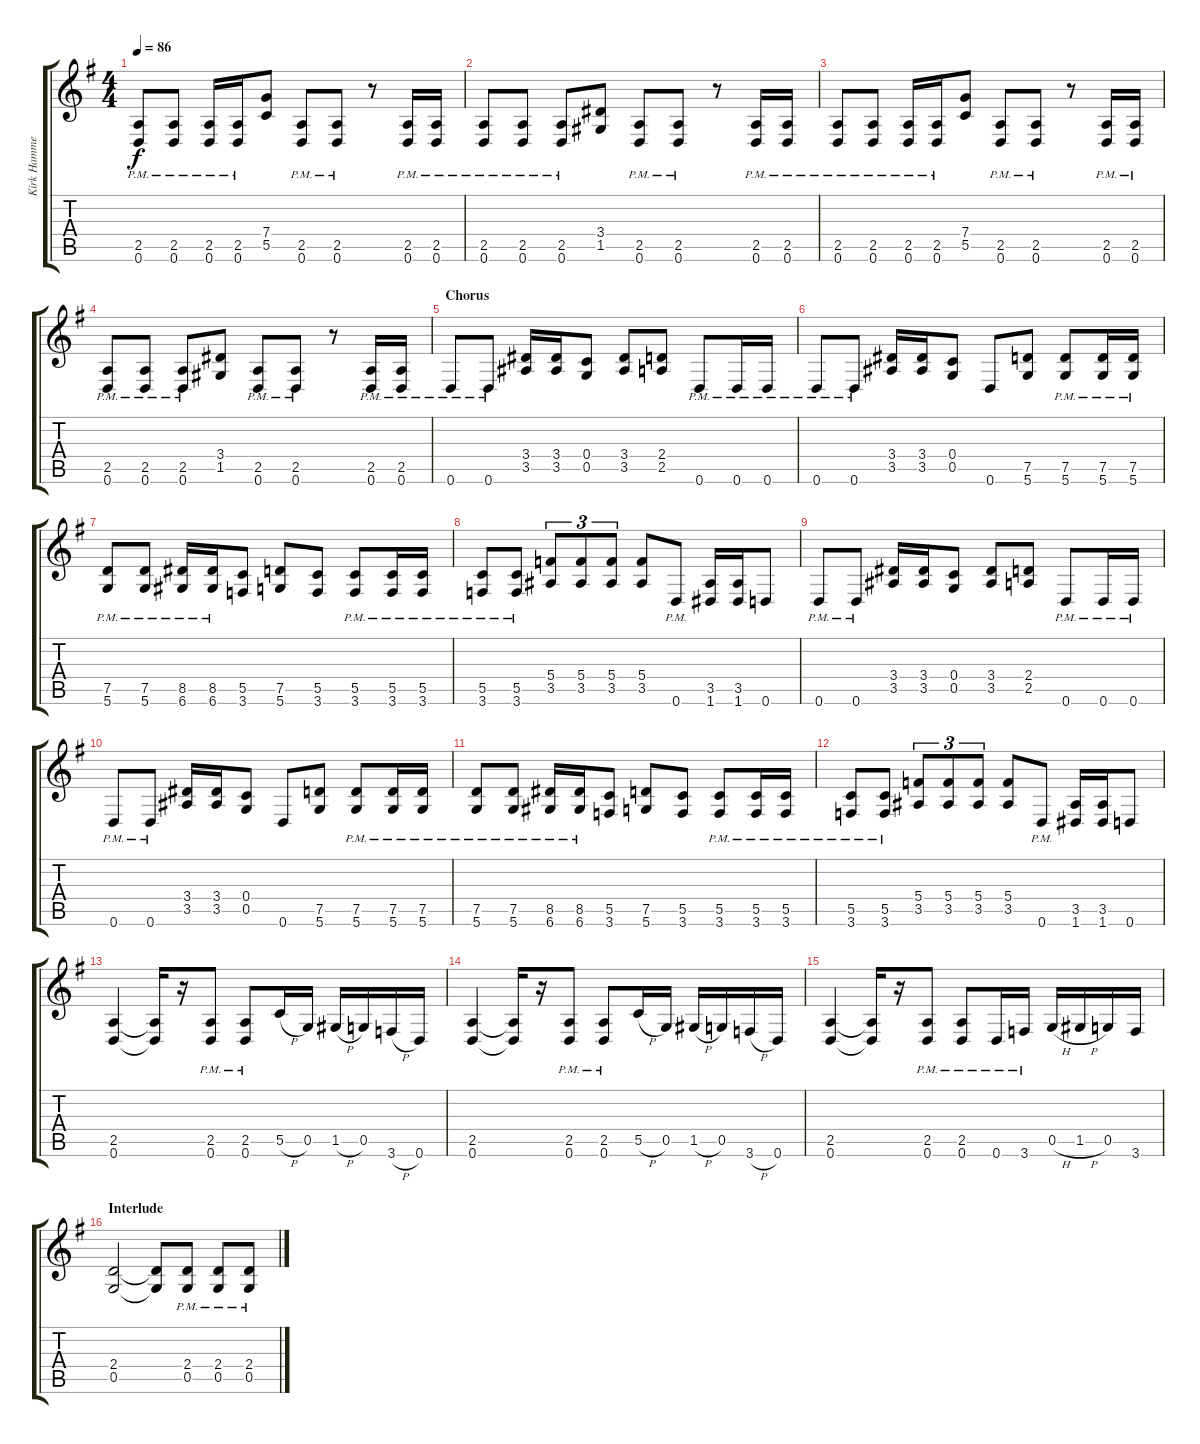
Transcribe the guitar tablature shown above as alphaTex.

\track ("Kirk Hammett" "Kirk Hamme") {instrument distortionguitar}
\staff {score tabs}
\tuning (D4 A3 F3 C3 G2 D2) {hide}
\ts (4 4)
\tempo 86
\clef g2
\ks g
(2.5{pm} 0.6{pm}).8{dy f} (2.5{pm} 0.6{pm}).8 (2.5{pm} 0.6{pm}).16 (2.5{pm} 0.6{pm}).16 (7.4 5.5).8 (2.5{pm} 0.6{pm}).8 (2.5{pm} 0.6{pm}).8 r.8 (2.5{pm} 0.6{pm}).16 (2.5{pm} 0.6{pm}).16 |
(2.5{pm} 0.6{pm}).8 (2.5{pm} 0.6{pm}).8 (2.5{pm} 0.6{pm}).8 (3.4 1.5).8 (2.5{pm} 0.6{pm}).8 (2.5{pm} 0.6{pm}).8 r.8 (2.5{pm} 0.6{pm}).16 (2.5{pm} 0.6{pm}).16 |
(2.5{pm} 0.6{pm}).8 (2.5{pm} 0.6{pm}).8 (2.5{pm} 0.6{pm}).16 (2.5{pm} 0.6{pm}).16 (7.4 5.5).8 (2.5{pm} 0.6{pm}).8 (2.5{pm} 0.6{pm}).8 r.8 (2.5{pm} 0.6{pm}).16 (2.5{pm} 0.6{pm}).16 |
(2.5{pm} 0.6{pm}).8 (2.5{pm} 0.6{pm}).8 (2.5{pm} 0.6{pm}).8 (3.4 1.5).8 (2.5{pm} 0.6{pm}).8 (2.5{pm} 0.6{pm}).8 r.8 (2.5{pm} 0.6{pm}).16 (2.5{pm} 0.6{pm}).16 |
\section ("" "Chorus")
0.6{pm}.8 0.6{pm}.8 (3.4 3.5).16 (3.4 3.5).16 (0.4 0.5).8 (3.4 3.5).8 (2.4 2.5).8 0.6{pm}.8 0.6{pm}.16 0.6{pm}.16 |
0.6{pm}.8 0.6{pm}.8 (3.4 3.5).16 (3.4 3.5).16 (0.4 0.5).8 0.6.8 (7.5 5.6).8 (7.5{pm} 5.6{pm}).8 (7.5{pm} 5.6{pm}).16 (7.5{pm} 5.6{pm}).16 |
(7.5{pm} 5.6{pm}).8 (7.5{pm} 5.6{pm}).8 (8.5{pm} 6.6{pm}).16 (8.5{pm} 6.6{pm}).16 (5.5 3.6).8 (7.5 5.6).8 (5.5 3.6).8 (5.5{pm} 3.6{pm}).8 (5.5{pm} 3.6{pm}).16 (5.5{pm} 3.6{pm}).16 |
(5.5{pm} 3.6{pm}).8 (5.5{pm} 3.6{pm}).8 (5.4 3.5).8{tu (3 2)} (5.4 3.5).8{tu (3 2)} (5.4 3.5).8{tu (3 2)} (5.4 3.5).8 0.6{pm}.8 (3.5 1.6).16 (3.5 1.6).16 0.6.8 |
0.6{pm}.8 0.6{pm}.8 (3.4 3.5).16 (3.4 3.5).16 (0.4 0.5).8 (3.4 3.5).8 (2.4 2.5).8 0.6{pm}.8 0.6{pm}.16 0.6{pm}.16 |
0.6{pm}.8 0.6{pm}.8 (3.4 3.5).16 (3.4 3.5).16 (0.4 0.5).8 0.6.8 (7.5 5.6).8 (7.5{pm} 5.6{pm}).8 (7.5{pm} 5.6{pm}).16 (7.5{pm} 5.6{pm}).16 |
(7.5{pm} 5.6{pm}).8 (7.5{pm} 5.6{pm}).8 (8.5{pm} 6.6{pm}).16 (8.5{pm} 6.6{pm}).16 (5.5 3.6).8 (7.5 5.6).8 (5.5 3.6).8 (5.5{pm} 3.6{pm}).8 (5.5{pm} 3.6{pm}).16 (5.5{pm} 3.6{pm}).16 |
(5.5{pm} 3.6{pm}).8 (5.5{pm} 3.6{pm}).8 (5.4 3.5).8{tu (3 2)} (5.4 3.5).8{tu (3 2)} (5.4 3.5).8{tu (3 2)} (5.4 3.5).8 0.6{pm}.8 (3.5 1.6).16 (3.5 1.6).16 0.6.8 |
(2.5 0.6).4 (2.5{t} 0.6{t}).16 r.16 (2.5{pm} 0.6{pm}).8 (2.5{pm} 0.6{pm}).8 5.5{h}.16 0.5.16 1.5{h}.16 0.5.16 3.6{h}.16 0.6.16 |
(2.5 0.6).4 (2.5{t} 0.6{t}).16 r.16 (2.5{pm} 0.6{pm}).8 (2.5{pm} 0.6{pm}).8 5.5{h}.16 0.5.16 1.5{h}.16 0.5.16 3.6{h}.16 0.6.16 |
(2.5 0.6).4 (2.5{t} 0.6{t}).16 r.16 (2.5{pm} 0.6{pm}).8 (2.5{pm} 0.6{pm}).8 0.6{pm}.16 3.6{pm}.16 0.5{h}.16 1.5{h}.16 0.5.16 3.6.16 |
\section ("" "Interlude")
(2.4 0.5).2 (2.4{t} 0.5{t}).8 (2.4{pm} 0.5{pm}).8 (2.4{pm} 0.5{pm}).8 (2.4{pm} 0.5{pm}).8
